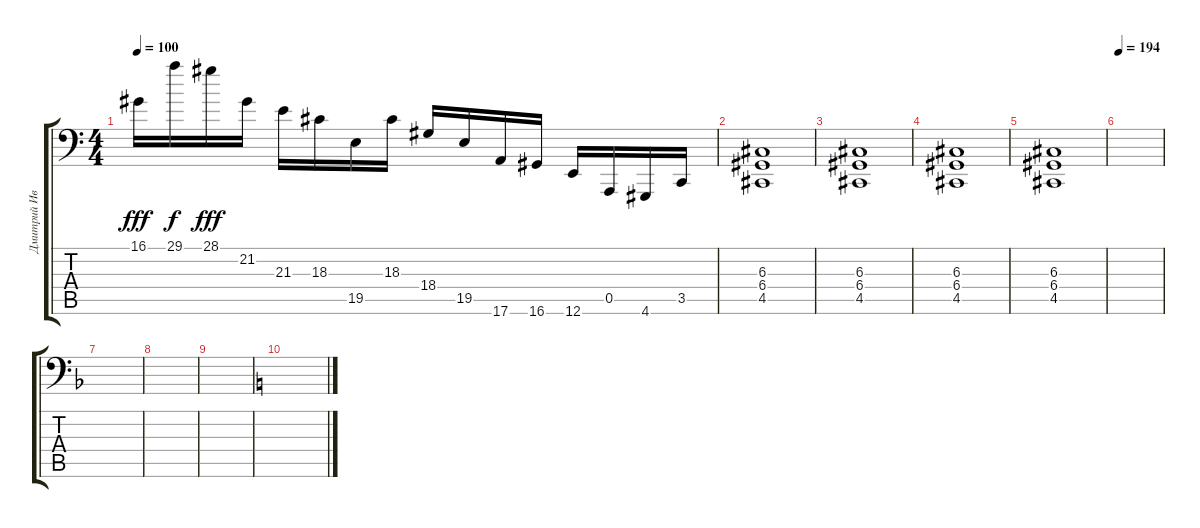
\track ("Дмитрий Иванов" "Дмитрий Ив") {instrument electricgrandpiano}
\staff {score tabs}
\tuning (E3 B2 G2 D2 A1 E1) {hide}
\ts (4 4)
\tempo 100
\clef f4
\ks c
16.1.16{dy fff} 29.1.16{dy f} 28.1.16{dy fff} 21.2.16 21.3.16 18.3.16 19.5.16 18.3.16 18.4.16 19.5.16 17.6.16 16.6.16 12.6.16 0.5.16 4.6.16 3.5.16 |
(6.3 6.4 4.5).1 |
(6.3 6.4 4.5).1 |
(6.3 6.4 4.5).1 |
(6.3 6.4 4.5).1 |
\tempo 194
|
\ks f
|
|
|
\ks c
